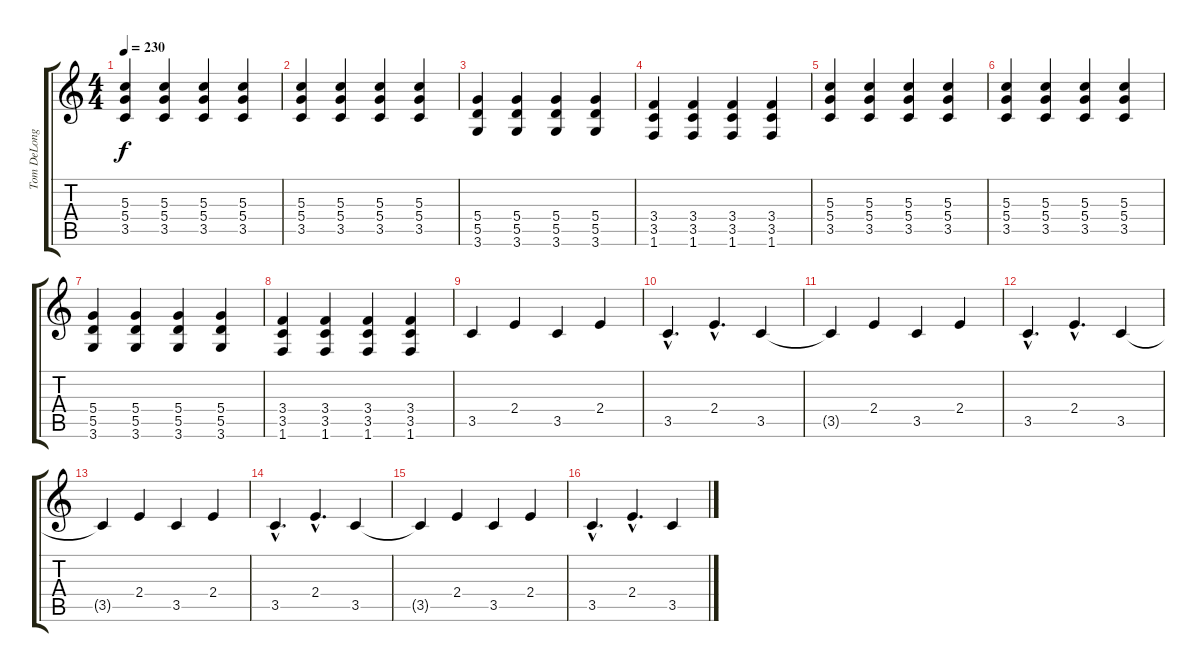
\track ("Tom DeLonge" "Tom DeLong") {instrument distortionguitar}
\staff {score tabs}
\tuning (E4 B3 G3 D3 A2 E2) {hide}
\ts (4 4)
\tempo 230
\clef g2
\ks c
(5.3 5.4 3.5).4{dy f} (5.3 5.4 3.5).4 (5.3 5.4 3.5).4 (5.3 5.4 3.5).4 |
(5.3 5.4 3.5).4 (5.3 5.4 3.5).4 (5.3 5.4 3.5).4 (5.3 5.4 3.5).4 |
(5.4 5.5 3.6).4 (5.4 5.5 3.6).4 (5.4 5.5 3.6).4 (5.4 5.5 3.6).4 |
(3.4 3.5 1.6).4 (3.4 3.5 1.6).4 (3.4 3.5 1.6).4 (3.4 3.5 1.6).4 |
(5.3 5.4 3.5).4 (5.3 5.4 3.5).4 (5.3 5.4 3.5).4 (5.3 5.4 3.5).4 |
(5.3 5.4 3.5).4 (5.3 5.4 3.5).4 (5.3 5.4 3.5).4 (5.3 5.4 3.5).4 |
(5.4 5.5 3.6).4 (5.4 5.5 3.6).4 (5.4 5.5 3.6).4 (5.4 5.5 3.6).4 |
(3.4 3.5 1.6).4 (3.4 3.5 1.6).4 (3.4 3.5 1.6).4 (3.4 3.5 1.6).4 |
3.5.4 2.4.4 3.5.4 2.4.4 |
3.5{hac}.4{d} 2.4{hac}.4{d} 3.5.4 |
3.5{t}.4 2.4.4 3.5.4 2.4.4 |
3.5{hac}.4{d} 2.4{hac}.4{d} 3.5.4 |
3.5{t}.4 2.4.4 3.5.4 2.4.4 |
3.5{hac}.4{d} 2.4{hac}.4{d} 3.5.4 |
3.5{t}.4 2.4.4 3.5.4 2.4.4 |
3.5{hac}.4{d} 2.4{hac}.4{d} 3.5.4
